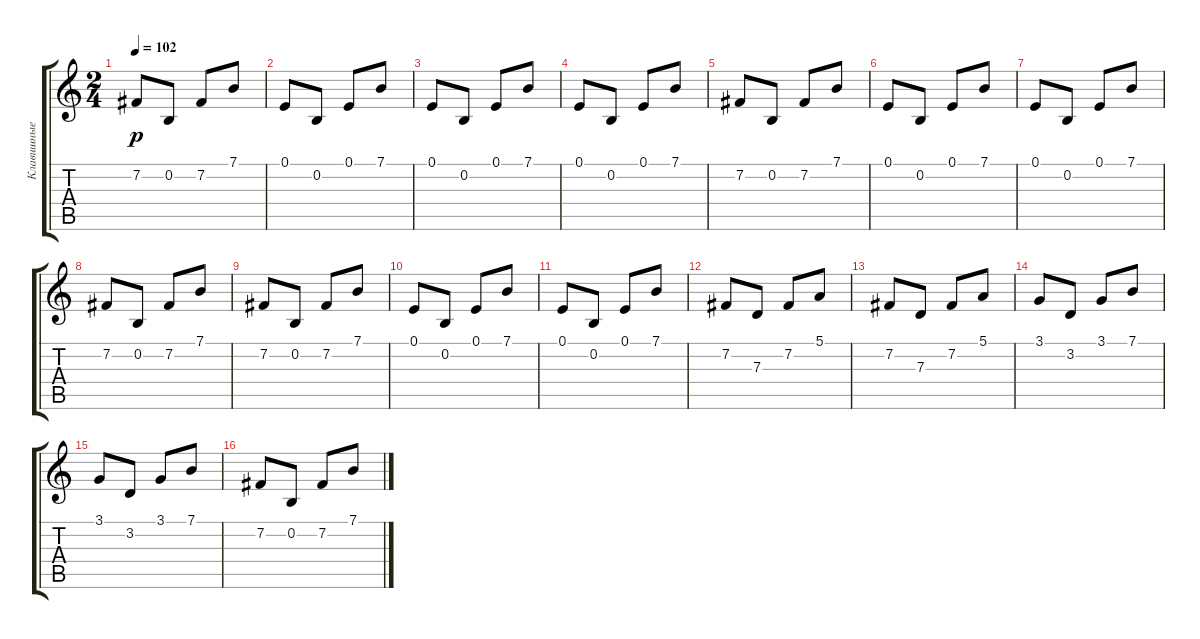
\track ("Клавишные" "Клавишные") {instrument pad1newage}
\staff {score tabs}
\tuning (E4 B3 G3 D3 A2 E2) {hide}
\ts (2 4)
\tempo 102
\clef g2
\ks c
7.2.8{dy p} 0.2.8 7.2.8 7.1.8 |
0.1.8 0.2.8 0.1.8 7.1.8 |
0.1.8 0.2.8 0.1.8 7.1.8 |
0.1.8 0.2.8 0.1.8 7.1.8 |
7.2.8 0.2.8 7.2.8 7.1.8 |
0.1.8 0.2.8 0.1.8 7.1.8 |
0.1.8 0.2.8 0.1.8 7.1.8 |
7.2.8 0.2.8 7.2.8 7.1.8 |
7.2.8 0.2.8 7.2.8 7.1.8 |
0.1.8 0.2.8 0.1.8 7.1.8 |
0.1.8 0.2.8 0.1.8 7.1.8 |
7.2.8 7.3.8 7.2.8 5.1.8 |
7.2.8 7.3.8 7.2.8 5.1.8 |
3.1.8 3.2.8 3.1.8 7.1.8 |
3.1.8 3.2.8 3.1.8 7.1.8 |
7.2.8 0.2.8 7.2.8 7.1.8
